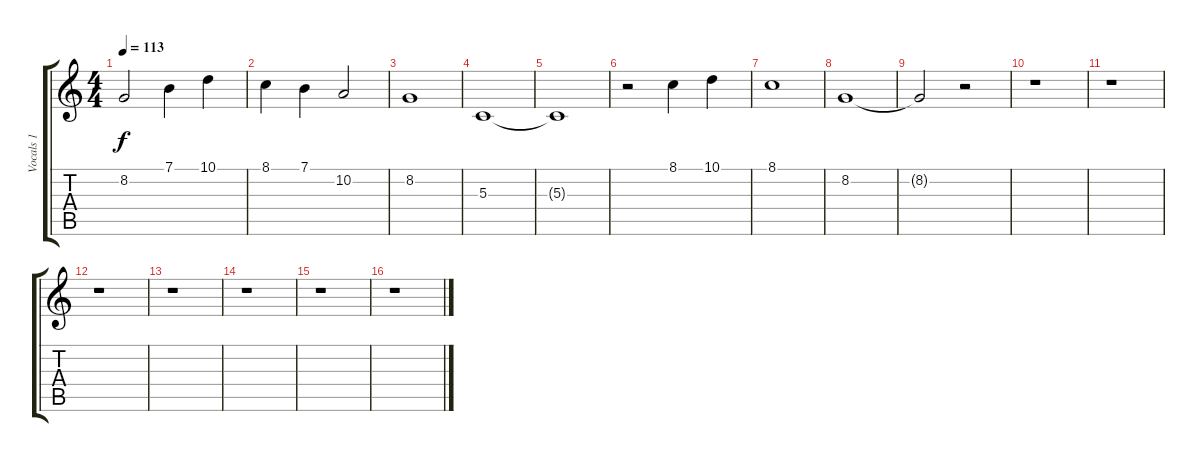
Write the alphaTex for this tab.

\track ("Vocals 1" "Vocals 1") {instrument lead2sawtooth}
\staff {score tabs}
\tuning (E4 B3 G3 D3 A2 E2) {hide}
\ts (4 4)
\tempo 113
\clef g2
\ks c
8.2.2{dy f} 7.1.4 10.1.4 |
8.1.4 7.1.4 10.2.2 |
8.2.1 |
5.3.1 |
5.3{t}.1 |
r.2 8.1.4 10.1.4 |
8.1.1 |
8.2.1 |
8.2{t}.2 r.2 |
r.1 |
r.1 |
r.1 |
r.1 |
r.1 |
r.1 |
r.1
